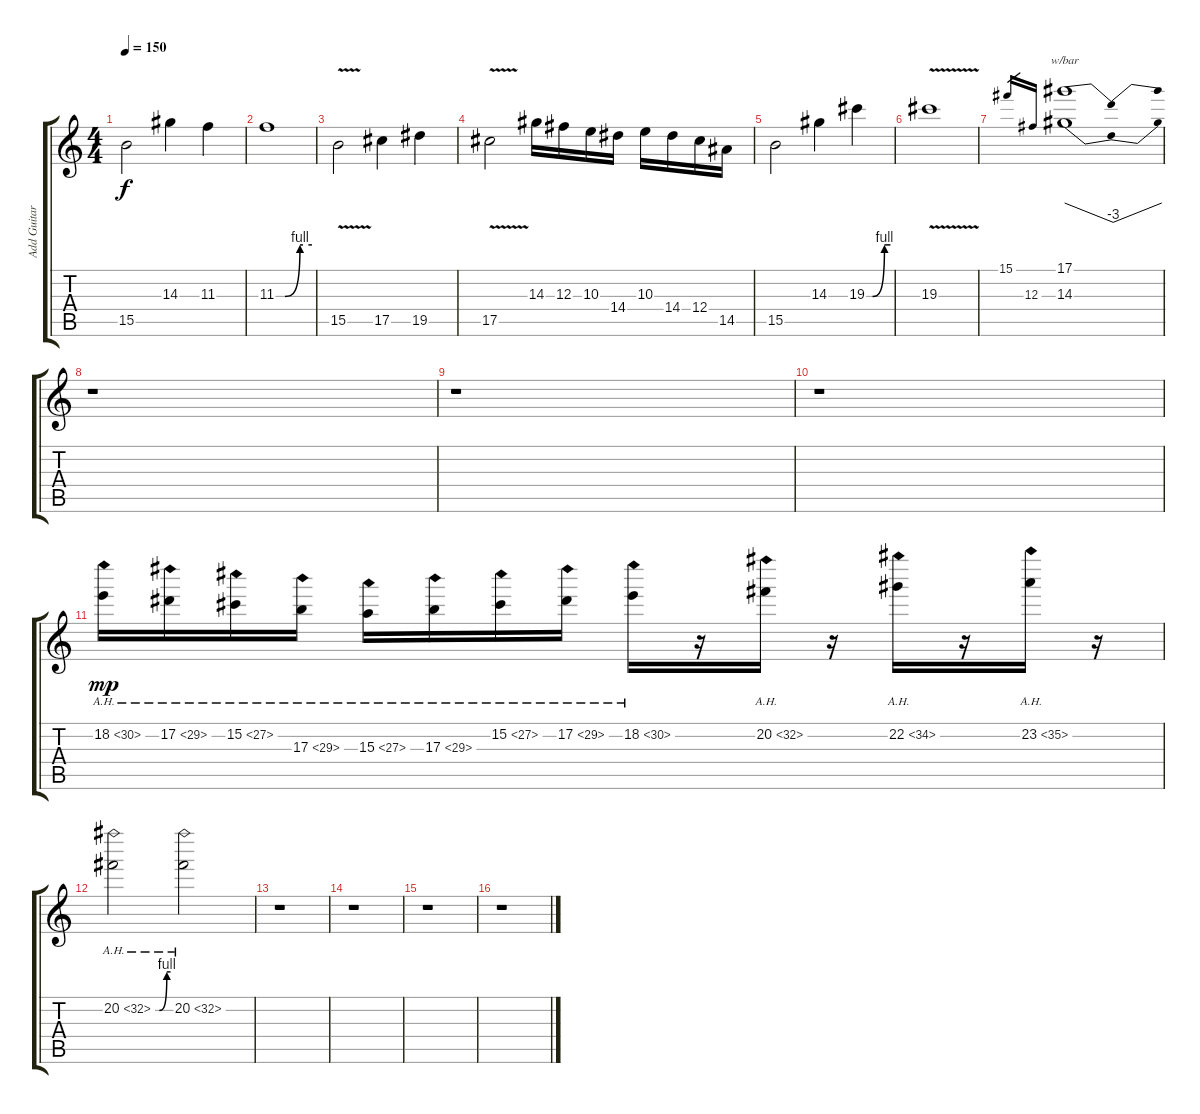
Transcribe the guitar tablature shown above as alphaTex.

\track ("Add Guitar 3" "Add Guitar") {instrument distortionguitar}
\staff {score tabs}
\tuning (Eb4 Bb3 Gb3 Db3 Ab2 Eb2) {hide}
\ts (4 4)
\tempo 150
\clef g2
\ks c
15.5.2{dy f} 14.3.4 11.3.4 |
11.3{be (custom 0 0 15 0 40 4 45 4 60 4)}.1 |
15.5{v}.2 17.5.4 19.5.4 |
17.5{v}.2 14.3.16 12.3.16 10.3.16 14.4.16 10.3.16 14.4.16 12.4.16 14.5.16 |
15.5.2 14.3.4 19.3{be (custom 0 0 15 0 45 4 60 4)}.4 |
19.3{v}.1 |
15.1.16{gr} 12.3.16{gr} (17.1 14.3).1{tbe (dip default 0 0 30 -12 60 0)} |
r.1 |
r.1 |
r.1 |
18.2{ah 12}.16{dy mp} 17.2{ah 12}.16 15.2{ah 12}.16 17.3{ah 12}.16 15.3{ah 12}.16 17.3{ah 12}.16 15.2{ah 12}.16 17.2{ah 12}.16 18.2{ah 12}.16 r.16 20.2{ah 12}.16 r.16 22.2{ah 12}.16 r.16 23.2{ah 12}.16 r.16 |
20.2{be (custom 0 0 15 0 45 4 60 4) ah 12}.2 20.2{ah 12}.2 |
r.1 |
r.1 |
r.1 |
r.1
